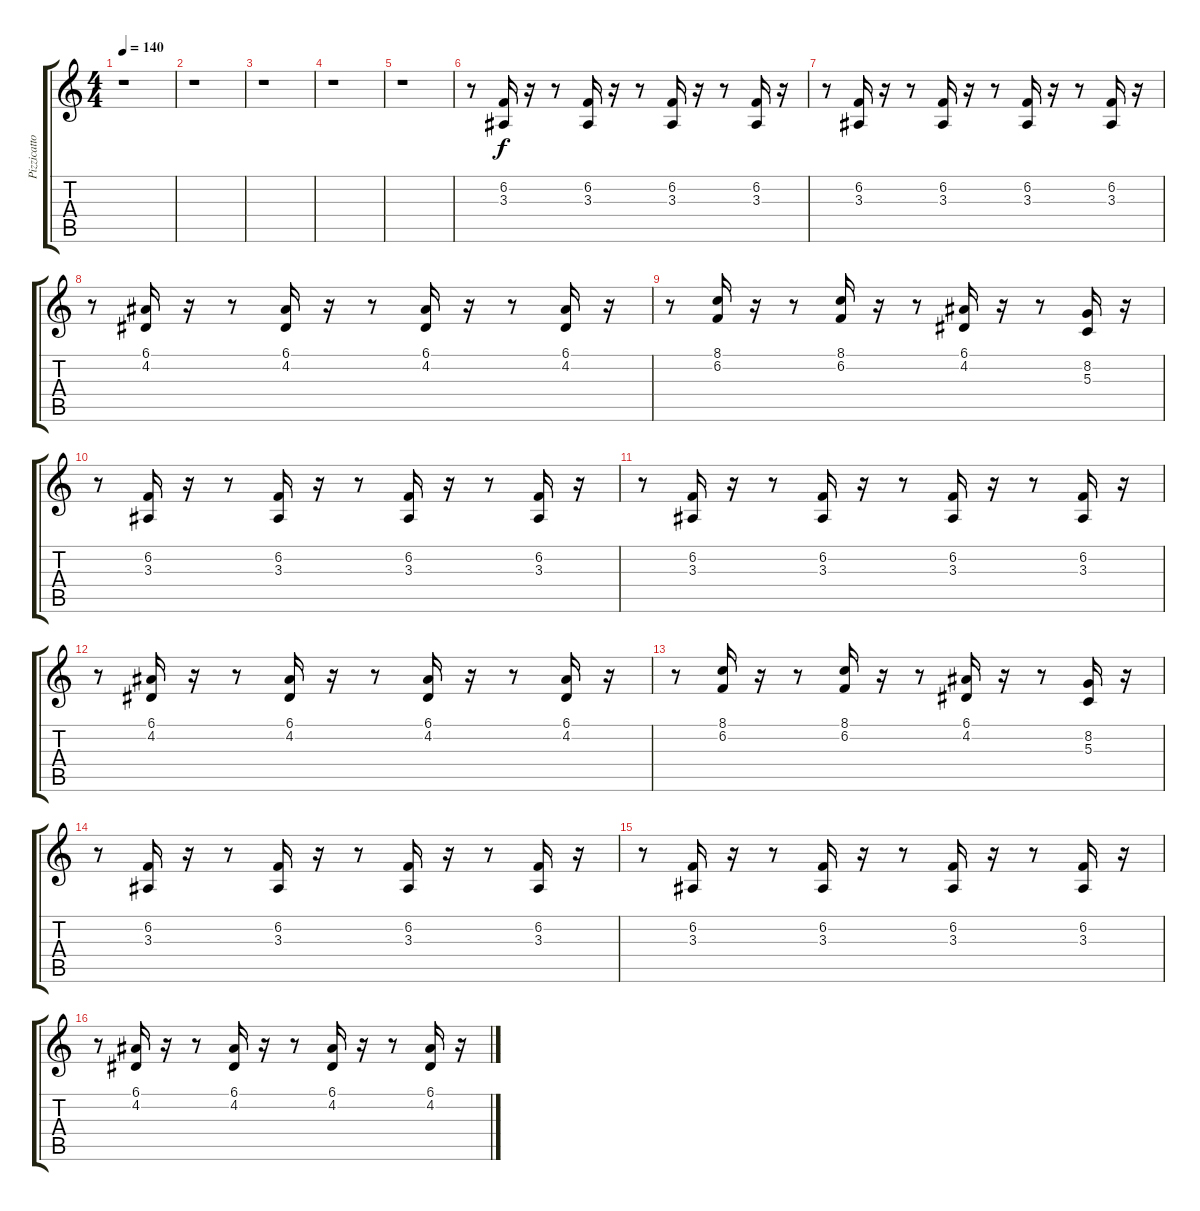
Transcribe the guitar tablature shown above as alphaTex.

\track ("Pizzicatto" "Pizzicatto") {instrument pizzicatostrings}
\staff {score tabs}
\tuning (E4 B3 G3 D3 A2 E2) {hide}
\ts (4 4)
\tempo 140
\clef g2
\ks c
r.1{dy f} |
r.1 |
r.1 |
r.1 |
r.1 |
r.8 (6.2 3.3).16 r.16 r.8 (6.2 3.3).16 r.16 r.8 (6.2 3.3).16 r.16 r.8 (6.2 3.3).16 r.16 |
r.8 (6.2 3.3).16 r.16 r.8 (6.2 3.3).16 r.16 r.8 (6.2 3.3).16 r.16 r.8 (6.2 3.3).16 r.16 |
r.8 (6.1 4.2).16 r.16 r.8 (6.1 4.2).16 r.16 r.8 (6.1 4.2).16 r.16 r.8 (6.1 4.2).16 r.16 |
r.8 (8.1 6.2).16 r.16 r.8 (8.1 6.2).16 r.16 r.8 (6.1 4.2).16 r.16 r.8 (8.2 5.3).16 r.16 |
r.8 (6.2 3.3).16 r.16 r.8 (6.2 3.3).16 r.16 r.8 (6.2 3.3).16 r.16 r.8 (6.2 3.3).16 r.16 |
r.8 (6.2 3.3).16 r.16 r.8 (6.2 3.3).16 r.16 r.8 (6.2 3.3).16 r.16 r.8 (6.2 3.3).16 r.16 |
r.8 (6.1 4.2).16 r.16 r.8 (6.1 4.2).16 r.16 r.8 (6.1 4.2).16 r.16 r.8 (6.1 4.2).16 r.16 |
r.8 (8.1 6.2).16 r.16 r.8 (8.1 6.2).16 r.16 r.8 (6.1 4.2).16 r.16 r.8 (8.2 5.3).16 r.16 |
r.8 (6.2 3.3).16 r.16 r.8 (6.2 3.3).16 r.16 r.8 (6.2 3.3).16 r.16 r.8 (6.2 3.3).16 r.16 |
r.8 (6.2 3.3).16 r.16 r.8 (6.2 3.3).16 r.16 r.8 (6.2 3.3).16 r.16 r.8 (6.2 3.3).16 r.16 |
r.8 (6.1 4.2).16 r.16 r.8 (6.1 4.2).16 r.16 r.8 (6.1 4.2).16 r.16 r.8 (6.1 4.2).16 r.16
